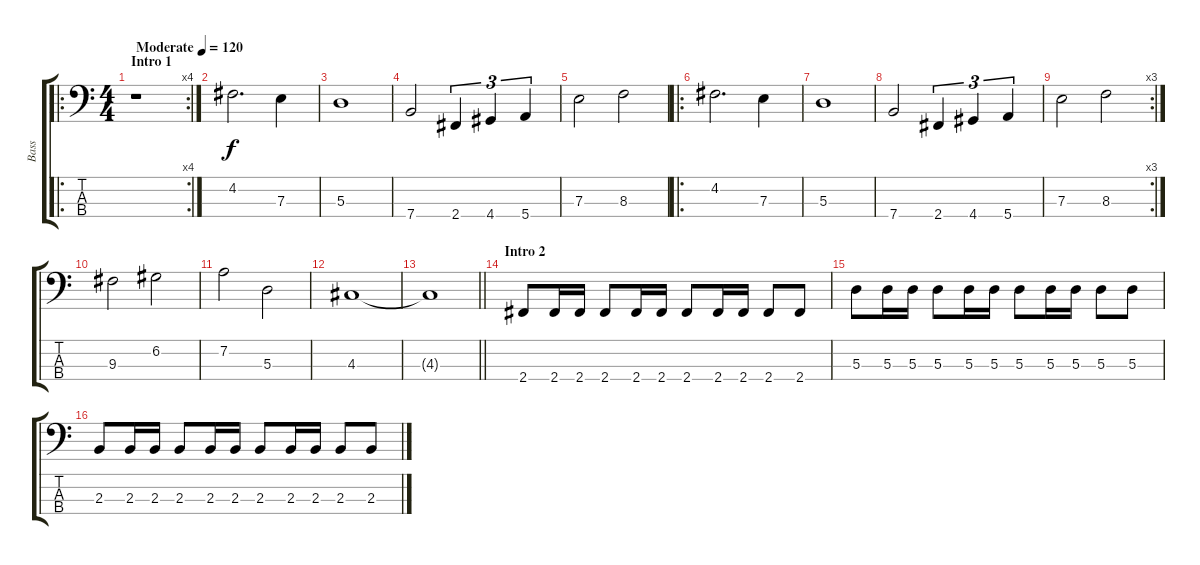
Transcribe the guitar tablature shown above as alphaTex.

\track ("Bass" "Bass") {instrument electricbasspick}
\staff {score tabs}
\tuning (G2 D2 A1 E1) {hide}
\ro
\rc 4
\ts (4 4)
\section ("" "Intro 1")
\tempo (120 "Moderate")
\clef f4
\ks c
r.1{dy f instrument electricbasspick} |
4.2.2{d} 7.3.4 |
5.3.1 |
7.4.2 2.4.4{tu (3 2)} 4.4.4{tu (3 2)} 5.4.4{tu (3 2)} |
7.3.2 8.3.2 |
\ro
4.2.2{d} 7.3.4 |
5.3.1 |
7.4.2 2.4.4{tu (3 2)} 4.4.4{tu (3 2)} 5.4.4{tu (3 2)} |
\rc 3
7.3.2 8.3.2 |
9.3.2 6.2.2 |
7.2.2 5.3.2 |
4.3.1 |
\barLineRight lightlight
4.3{t}.1 |
\section ("" "Intro 2")
2.4.8 2.4.16 2.4.16 2.4.8 2.4.16 2.4.16 2.4.8 2.4.16 2.4.16 2.4.8 2.4.8 |
5.3.8 5.3.16 5.3.16 5.3.8 5.3.16 5.3.16 5.3.8 5.3.16 5.3.16 5.3.8 5.3.8 |
2.3.8 2.3.16 2.3.16 2.3.8 2.3.16 2.3.16 2.3.8 2.3.16 2.3.16 2.3.8 2.3.8
